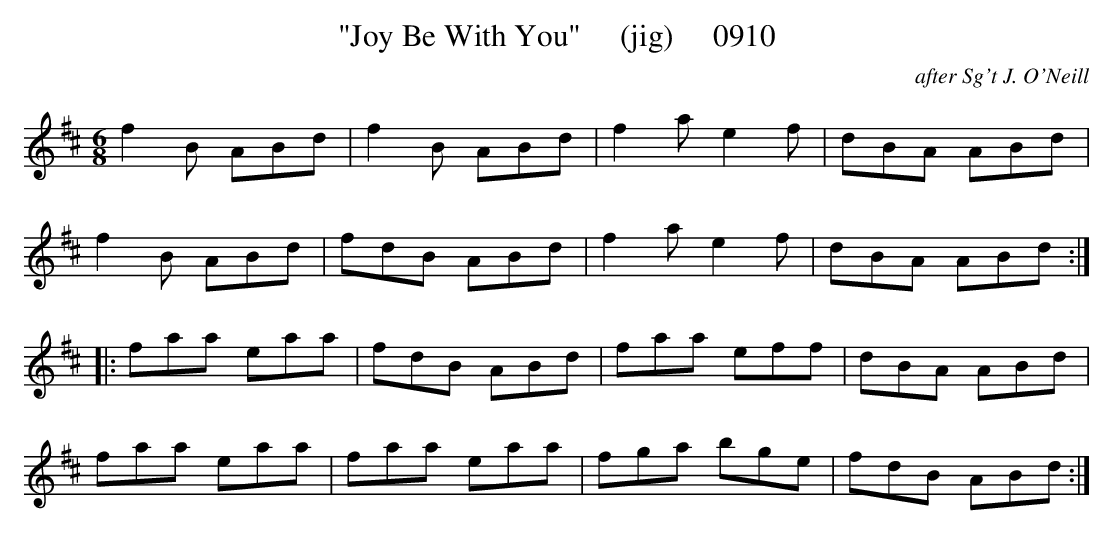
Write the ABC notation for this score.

X:1
T:"Joy Be With You"     (jig)     0910
C:after Sg't J. O'Neill
BRENNAN June 2003 (HTTP://WWW.SOSYOURMOM.COM)
M:6/8
L:1/8
K:D
f2B ABd|f2B ABd|f2a e2f|dBA ABd|
f2B ABd|fdB ABd|f2a e2f|dBA ABd:|
|:faa eaa|fdB ABd|faa eff|dBA ABd|
faa eaa|faa eaa|fga bge|fdB ABd:|
